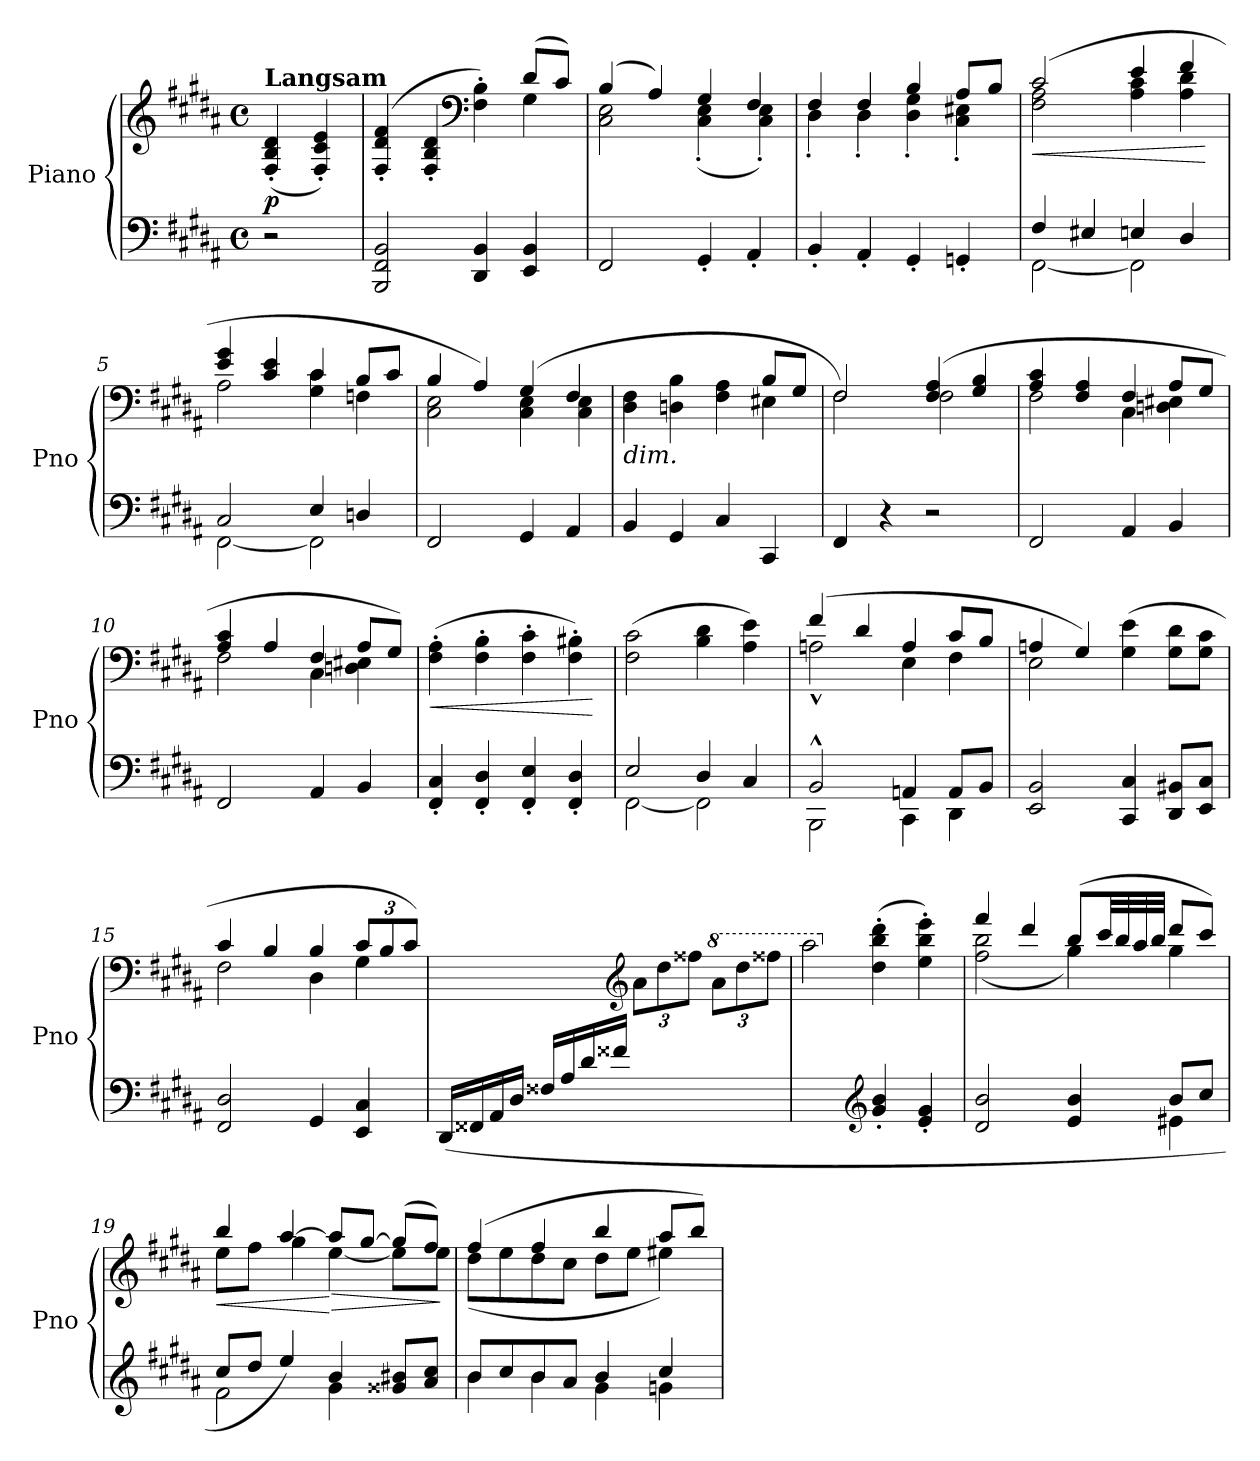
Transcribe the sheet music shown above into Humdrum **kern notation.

**kern	**kern	**dynam
*part1	*part1	*part1
*staff2	*staff1	*staff1/2
*I"Piano	*	*
*I'Pno	*	*
*clefF4	*clefG2	*
*k[f#c#g#d#a#]	*k[f#c#g#d#a#]	*
*M4/4	*M4/4	*
*met(c)	*met(c)	*
=	=	=
!	!LO:TX:a:B:t=Langsam	!
!	!	!LO:DY:b
2r	(4F#/' 4B/' 4d#/'	p
.	4F#/' 4c#/' 4e/')	.
=1	=1	=1
*	*^	*
2BBB/ 2FF#/ 2BB/	2ryy	(<4F#/'< 4d#/'< 4f#/'<	.
.	.	4F#/'< 4B/'< 4d#/'<	.
*	*clefF4	*	*
4DD#/ 4BB/	4ryy	4F#\'> 4B\'>)	.
4EE/ 4BB/	(8d#/L	4G#\	.
.	8c#/J)	.	.
=2	=2	=2	=2
2FF#/	(4B/	2C#\ 2E\	.
.	4A#/)	.	.
4GG#'/	4G#/	(4C#\' 4E\'	.
4AA#'/	4F#/	4C#\' 4E\')	.
=3	=3	=3	=3
4BB'/	4F#/	4D#'\	.
4AA#'/	4F#/	4D#'\	.
4GG#'/	4B/	4D#\' 4G#\'	.
4GGn'/	8A#/L	4C#\' 4E#X\'	.
.	8B/J	.	.
=4	=4	=4	=4
*^	*	*	*
!	!	!	!	!LO:HP:b
4F#/	[2FF#\	(2c#/	2F#\ 2A#\	<
4E#X/	.	.	.	.
4En/	2FF#\]	4e/	4A#\ 4c#\	.
4D#/	.	4f#/	4A#\ 4d#\	.
*v	*v	*	*	*
*	*v	*v	*
.	.	[
!!LO:LB:g=z
=5	=5	=5
*^	*^	*
2C#/	[2FF#\	4e/ 4g#/	2A#\	.
.	.	4c#/ 4e/	.	.
4E/	2FF#\]	4c#/	4G#\ 4c#\	.
4Dn/	.	8B/L	4Fn\	.
.	.	8c#/J	.	.
*v	*v	*	*	*
=6	=6	=6	=6
2FF#/	4B/	2C#\ 2E\	.
.	4A#/)	.	.
4GG#/	(4G#/	4C#\ 4E\	.
4AA#/	4F#/	4C#\ 4E\	.
=7	=7	=7	=7
!	!LO:TX:b:i:t=dim.	!	!
4BB/	2.ryy	4D#\ 4F#\	.
4GG#/	.	4Dn\ 4B\	.
4C#/	.	4F#\ 4A#\	.
4CC#/	8B/L	4E#X\	.
.	8G#/J	.	.
=8	=8	=8	=8
4FF#/	2F#/	2F#\)	.
4r	.	.	.
2r	(4F#/ 4A#/	2F#\	.
.	4G#/ 4B/	.	.
=9	=9	=9	=9
2FF#/	4A#/ 4c#/	2F#\	.
.	4F#/ 4A#/	.	.
4AA#/	4F#/	4C#\	.
4BB/	8A#/L	4Dn\ 4E#X\	.
.	8G#/J	.	.
!!LO:LB:g=z	!!
=10	=10	=10	=10
2FF#/	4A#/ 4c#/	2F#\	.
.	4A#/	.	.
4AA#/	4F#/	4C#\	.
4BB/	8A#/L	4Dn\ 4E#X\	.
.	8G#/J)	.	.
*	*v	*v	*
=11	=11	=11
!	!	!LO:HP:b
4FF#/' 4C#/'	(4F#\' 4A#\'	<
4FF#/' 4D#/'	4F#\' 4B\'	.
4FF#/' 4E/'	4F#\' 4c#\'	.
4FF#/' 4D#/'	4F#\' 4B#X\')	.
.	.	[
=12	=12	=12
*^	*	*
2E/	[2FF#\	(2F#\ 2c#\	.
4D#/	2FF#\]	4B\ 4d#\	.
4C#/	.	4A#\ 4e\)	.
=13	=13	=13	=13
*	*	*^	*
2BB^^/	2BBB\	(4f#/	2An^^\	.
.	.	4d#/	.	.
4AAn/	4CC#\	4A/	4E\	.
8AA/L	4DD#\	8c#/L	4F#\	.
8BB/J	.	8B/J	.	.
*v	*v	*	*	*
=14	=14	=14	=14
2EE/ 2BB/	4An/	2E\	.
.	4G#/)	.	.
4CC#/ 4C#/	(>4G#\ 4e\	2ryy	.
8DD#/ 8BB#X/L	8G#\ 8d#\L	.	.
8EE/ 8C#/J	8G#\ 8c#\J	.	.
!!LO:LB:g=z	!!
=15	=15	=15	=15
2FF#/ 2D#/	4c#/	2F#\	.
.	4B/	.	.
4GG#/	4B/	4D#\	.
*	*Xbrackettup	*	*
4EE/ 4C#/	12c#/L	4G#\	.
.	12B/	.	.
.	12c#/J)	.	.
*	*v	*v	*
=16	=16	=16
(<16DD#/LL	2ryy	.
16FF##X/	.	.
16AA#/	.	.
16D#/JJ	.	.
16F##X/LL	.	.
16A#/	.	.
16d#/	.	.
16f##X/JJ	.	.
*	*clefG2	*
2ryy	12a#\L	.
.	12dd#\	.
.	12ff##X\J	.
*	*8va	*
.	12aa#\L	.
.	12ddd#\	.
.	12fff##X\J	.
=17	=17	=17
2ryy	2aaa#\)	.
*clefG2	*	*
*	*X8va	*
!	!	!LO:DY:b
!	!	!LO:DY:n=1:b
4g#/' 4b/'	(4dd#\' 4bb\' 4ddd#\'	pp other-dynamics
4e/' 4g#/'	4ee\' 4bb\' 4eee\')	.
!!LO:LB:g=z
=18	=18	=18
*^	*^	*
2d#/ 2b/	2.ryy	4fff#/	(2ff#\ 2bb\	.
.	.	4ddd#/	.	.
4e/ 4b/	.	(<8bb/L	4gg#\)	.
.	.	32ccc#/LL	.	.
.	.	32bb/	.	.
.	.	32aa#/	.	.
.	.	32bb/JJJ	.	.
8b/L	4e#X\	8ddd#/L	4gg#\	.
8cc#/J	.	8ccc#/J)	.	.
!!LO:PB:g=z	!!
=19	=19	=19	=19	=19
!	!	!	!	!LO:HP:b
8cc#/L	2f#\	4bb/	(8ee\L	<
8dd#/J	.	.	8ff#\J	.
4ee/)	.	([4aa#/	4gg#\	.
!	!	!	!	!LO:HP:n=1:b
4b/	4g#\	8aa#/L]	[4ee\	[ >
.	.	[8gg#/J	.	.
8g##X/ 8b#X/L	4ryy	(8gg#/L]	8ee\L]	.
8a#/ 8cc#/J	.	8ff#/J)	8ee\J	.
*v	*v	*	*	*
*	*v	*v	*
.	.	]
=20	=20	=20
*^	*^	*
8b/L	4b\	(4ff#/	(8dd#\L	.
8cc#/	.	.	8ee\	.
8b/	4b\	4ff#/	8dd#\	.
8a#/J	.	.	8cc#\J	.
4b/	4g#\	4bb/	8dd#\L	.
.	.	.	8ee\J	.
4cc#/	4gn\	8aa#/L	4ee#X\)	.
.	.	8bb/J)	.	.
*v	*v	*	*	*
*	*v	*v	*
=	=	=
*-	*-	*-
